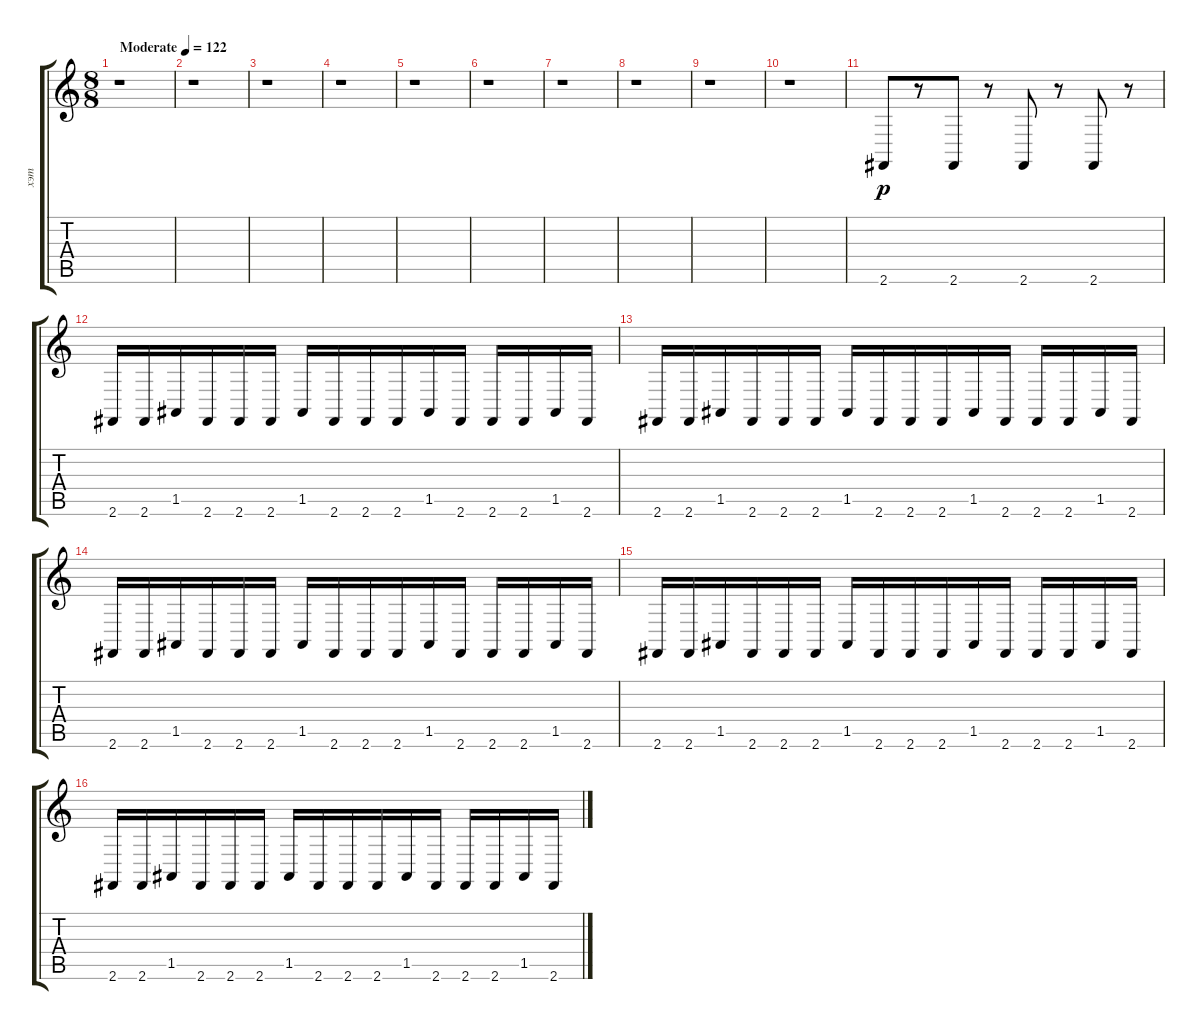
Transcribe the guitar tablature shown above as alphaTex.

\track ("хэт" "хэт") {instrument acousticgrandpiano}
\staff {score tabs}
\tuning (E4 B3 G3 D3 A2 E2) {hide}
\ts (8 8)
\tempo (122 "Moderate")
\clef g2
\ks c
r.1{dy p instrument acousticgrandpiano} |
r.1 |
r.1 |
r.1 |
r.1 |
r.1 |
r.1 |
r.1 |
r.1 |
r.1 |
2.6.8 r.8 2.6.8 r.8 2.6.8 r.8 2.6.8 r.8 |
2.6.16 2.6.16 1.5.16 2.6.16 2.6.16 2.6.16 1.5.16 2.6.16 2.6.16 2.6.16 1.5.16 2.6.16 2.6.16 2.6.16 1.5.16 2.6.16 |
2.6.16 2.6.16 1.5.16 2.6.16 2.6.16 2.6.16 1.5.16 2.6.16 2.6.16 2.6.16 1.5.16 2.6.16 2.6.16 2.6.16 1.5.16 2.6.16 |
2.6.16 2.6.16 1.5.16 2.6.16 2.6.16 2.6.16 1.5.16 2.6.16 2.6.16 2.6.16 1.5.16 2.6.16 2.6.16 2.6.16 1.5.16 2.6.16 |
2.6.16 2.6.16 1.5.16 2.6.16 2.6.16 2.6.16 1.5.16 2.6.16 2.6.16 2.6.16 1.5.16 2.6.16 2.6.16 2.6.16 1.5.16 2.6.16 |
2.6.16 2.6.16 1.5.16 2.6.16 2.6.16 2.6.16 1.5.16 2.6.16 2.6.16 2.6.16 1.5.16 2.6.16 2.6.16 2.6.16 1.5.16 2.6.16
